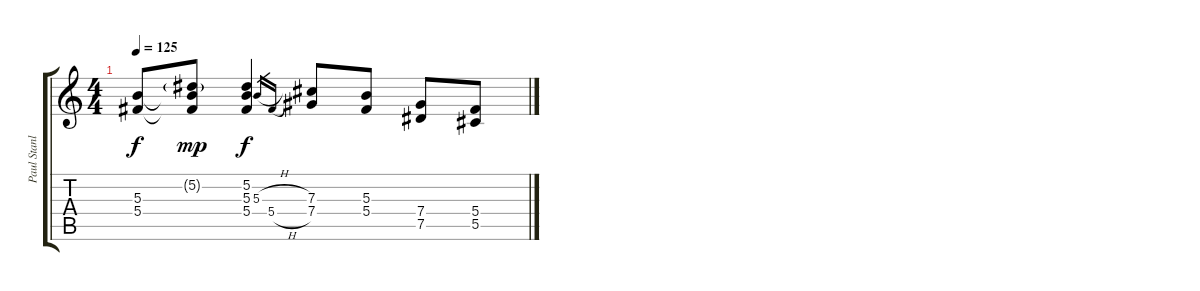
\track ("Paul Stanley" "Paul Stanl") {instrument distortionguitar}
\staff {score tabs}
\tuning (Eb4 Bb3 Gb3 Db3 Ab2 Eb2) {hide}
\ts (4 4)
\tempo 125
\clef g2
\ks c
(5.3{t} 5.4{t}).8{dy f} (5.2{g} 5.3{t} 5.4{t}).8{dy mp} (5.2 5.3 5.4).4{dy f} 5.3{h}.16{gr} 5.4{h}.16{gr} (7.3 7.4).8 (5.3 5.4).8 (7.4 7.5).8 (5.4 5.5).8
